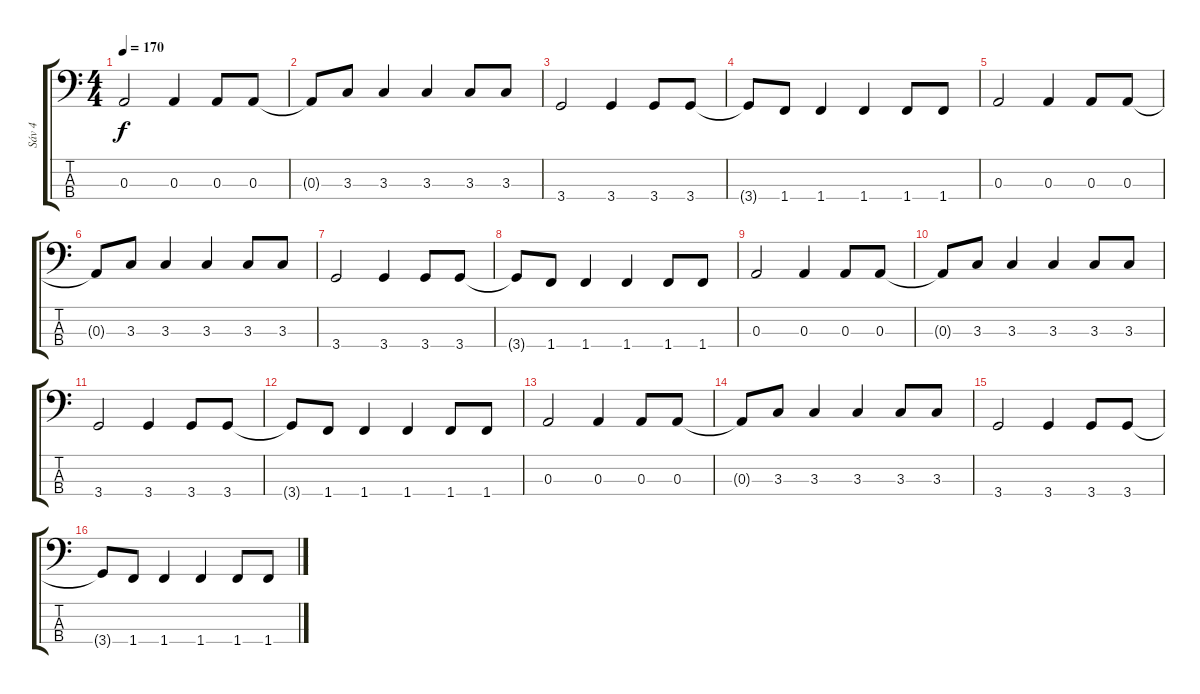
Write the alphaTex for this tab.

\track ("Sáv 4" "Sáv 4") {instrument electricbassfinger}
\staff {score tabs}
\tuning (G2 D2 A1 E1) {hide}
\ts (4 4)
\tempo 170
\clef f4
\ks c
0.3.2{dy f} 0.3.4 0.3.8 0.3.8 |
0.3{t}.8 3.3.8 3.3.4 3.3.4 3.3.8 3.3.8 |
3.4.2 3.4.4 3.4.8 3.4.8 |
3.4{t}.8 1.4.8 1.4.4 1.4.4 1.4.8 1.4.8 |
0.3.2 0.3.4 0.3.8 0.3.8 |
0.3{t}.8 3.3.8 3.3.4 3.3.4 3.3.8 3.3.8 |
3.4.2 3.4.4 3.4.8 3.4.8 |
3.4{t}.8 1.4.8 1.4.4 1.4.4 1.4.8 1.4.8 |
0.3.2 0.3.4 0.3.8 0.3.8 |
0.3{t}.8 3.3.8 3.3.4 3.3.4 3.3.8 3.3.8 |
3.4.2 3.4.4 3.4.8 3.4.8 |
3.4{t}.8 1.4.8 1.4.4 1.4.4 1.4.8 1.4.8 |
0.3.2 0.3.4 0.3.8 0.3.8 |
0.3{t}.8 3.3.8 3.3.4 3.3.4 3.3.8 3.3.8 |
3.4.2 3.4.4 3.4.8 3.4.8 |
3.4{t}.8 1.4.8 1.4.4 1.4.4 1.4.8 1.4.8
